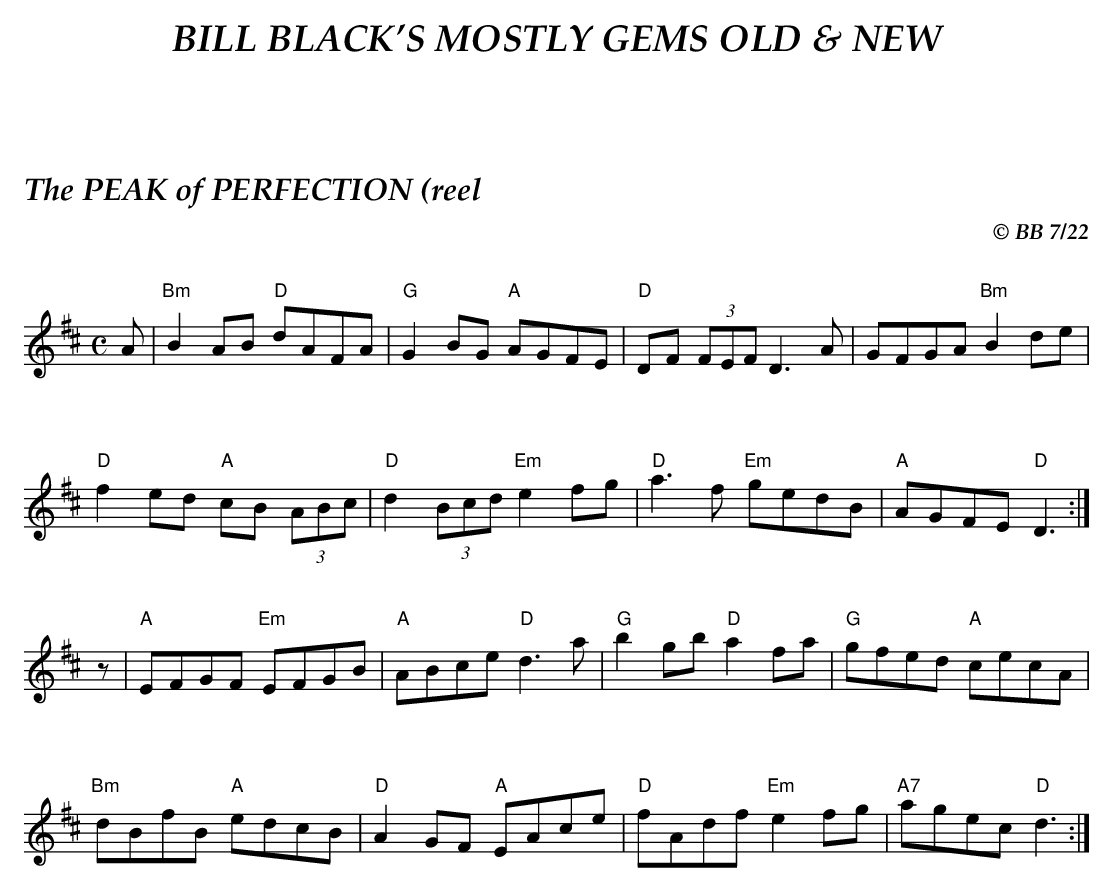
X:1
T:PEAK of PERFECTION (reel, The
C:© BB 7/22
M:C
Q:1/4=180
K: D
A|"Bm"B2AB "D"dAFA | "G" G2BG "A"AGFE |\
"D" DF (3FEF D3A | GFGA "Bm"B2de |
"D" f2ed "A"cB (3ABc | "D" d2 (3Bcd "Em" e2fg | \
"D"a3f "Em"gedB |"A"AGFE "D" D3 :| %%
z|"A" EFGF "Em"EFGB | "A"ABce "D"d3a|\
"G" b2gb "D"a2fa| "G" gfed "A"cecA |
"Bm" dBfB "A" edcB | "D"A2GF "A"EAce |\
"D"fAdf "Em"e2fg |"A7"agec "D" d3 :| &&
